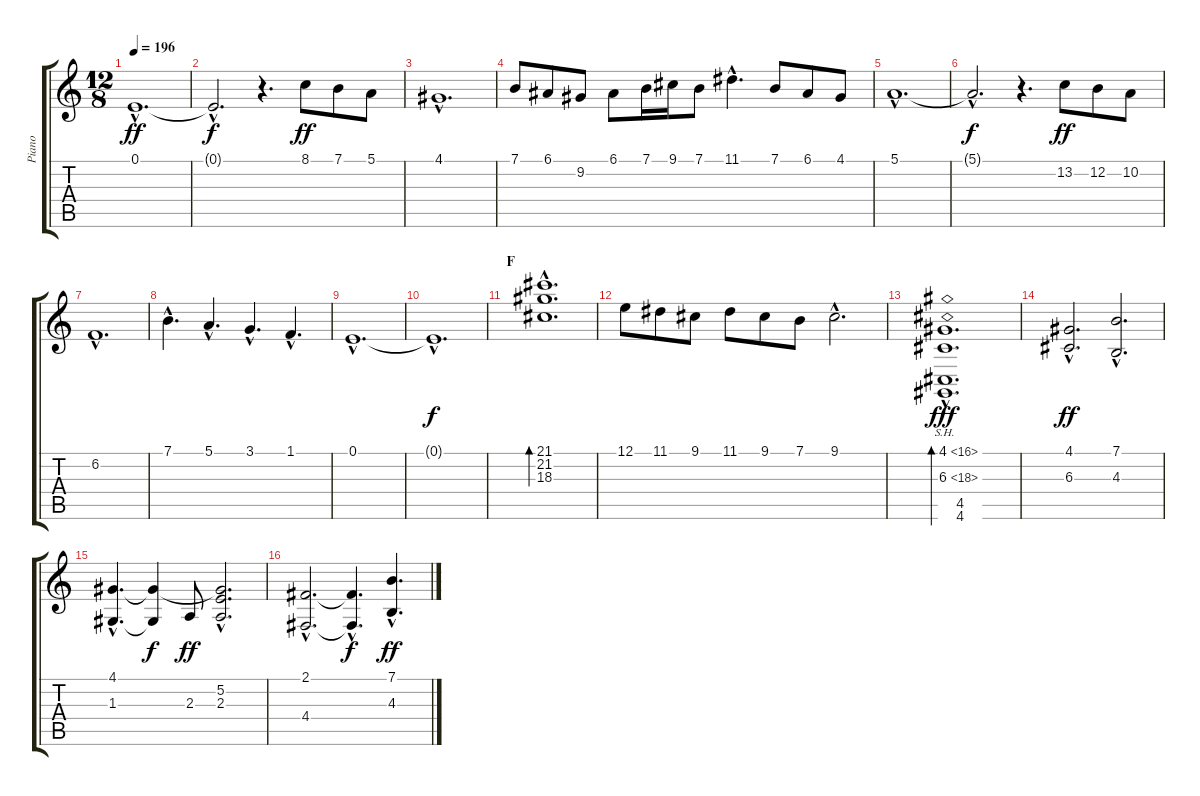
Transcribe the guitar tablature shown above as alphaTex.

\track ("Piano" "Piano") {instrument brightacousticpiano}
\staff {score tabs}
\tuning (E4 B3 G3 D3 A2 E2) {hide}
\ts (12 8)
\tempo 196
\clef g2
\ks c
0.1{hac}.1{d dy ff} |
0.1{hac t}.2{d dy f} r.4{d} 8.1.8{dy ff} 7.1.8 5.1.8 |
4.1{hac}.1{d} |
7.1.8 6.1.8 9.2.8 6.1.8 7.1.16 9.1.16 7.1.8 11.1{hac}.4{d} 7.1.8 6.1.8 4.1.8 |
5.1{hac}.1{d} |
5.1{hac t}.2{d dy f} r.4{d} 13.2.8{dy ff} 12.2.8 10.2.8 |
6.2{hac}.1{d instrument brightacousticpiano} |
7.1{hac}.4{d} 5.1{hac}.4{d} 3.1{hac}.4{d} 1.1{hac}.4{d} |
0.1{hac}.1{d} |
0.1{hac t}.1{d dy f} |
\section ("" "F")
(21.1{hac} 21.2{hac} 18.3{hac}).1{d bd 480 balance 4} |
12.1.8 11.1.8 9.1.8 11.1.8 9.1.8 7.1.8 9.1{hac}.2{d} |
(4.1{sh 12 hac} 6.3{sh 12 hac} 4.5{hac} 4.6{hac}).1{d bd 480 dy fff} |
(4.1{hac} 6.3{hac}).2{d dy ff} (7.1{hac} 4.3{hac}).2{d} |
(4.1{hac} 1.3{hac}).4{d} (4.1{t} 1.3{t}).4{dy f} 2.3.8{dy ff} (4.1{hac t} 5.2{hac} 2.3{hac}).2{d} |
(2.1{hac} 4.4{hac}).2{d} (2.1{hac t} 4.4{hac t}).4{d dy f} (7.1{hac} 4.3{hac}).4{d dy ff}
